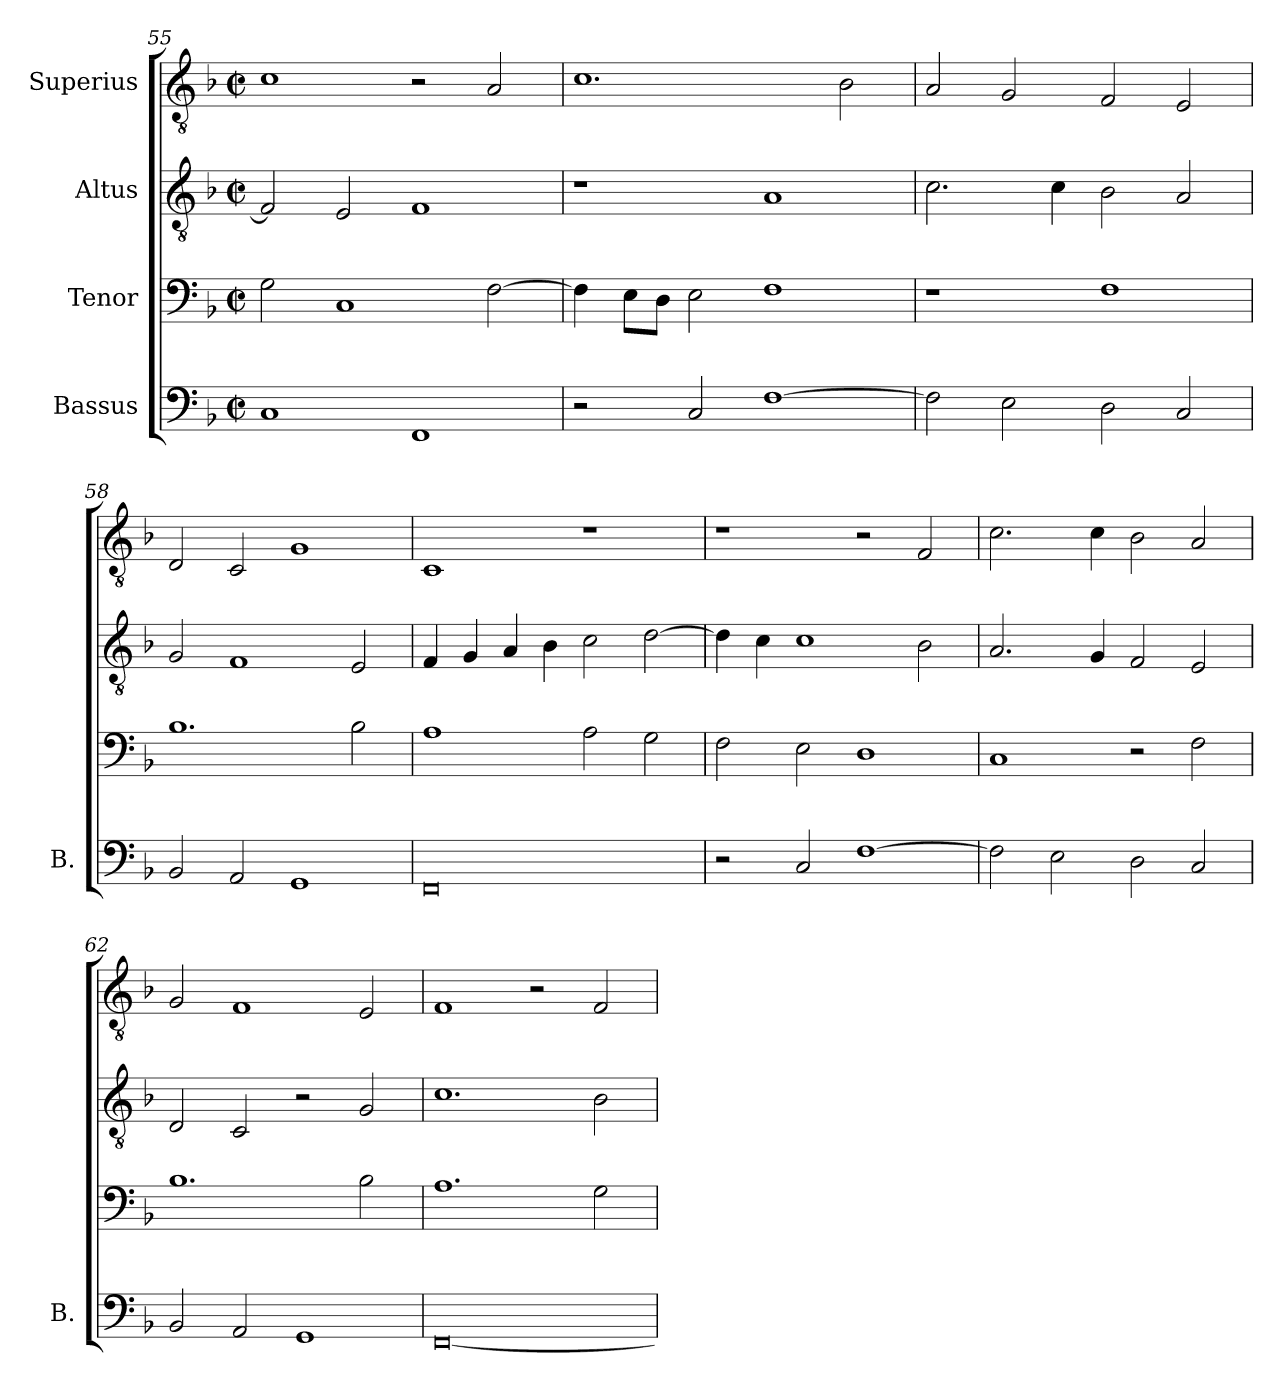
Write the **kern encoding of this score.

**kern	**kern	**kern	**kern
*part4	*part3	*part2	*part1
*staff4	*staff3	*staff2	*staff1
*I"Bassus	*I"Tenor	*I"Altus	*I"Superius
*I'B.	*	*	*
*clefF4	*clefF4	*clefGv2	*clefGv2
*	*	*ITrd7c12	*ITrd7c12
*k[b-]	*k[b-]	*k[b-]	*k[b-]
*F:	*F:	*F:	*F:
*M2/2	*M2/2	*M2/2	*M2/2
*met(c|)	*met(c|)	*met(c|)	*met(c|)
=55	=55	=55	=55
1Ci	2Gi\	2FFi/]	1Ci
.	1Ci	2EEi/	.
1FFi	.	1FFi	2r
.	[>2Fi\	.	2AAi/
=56	=56	=56	=56
2r	4Fi\]	1r	1.Ci
.	8Ei\L	.	.
.	8Di\J	.	.
2Ci/	2Ei\	.	.
[>1Fi	1Fi	1AAi	.
.	.	.	2BB-i\
!!LO:LB:g=z
=57	=57	=57	=57
2Fi\]	1r	2.Ci\	2AAi/
2Ei\	.	.	2GGi/
.	.	4Ci\	.
2Di\	1Fi	2BB-i\	2FFi/
2Ci/	.	2AAi/	2EEi/
=58	=58	=58	=58
2BB-i/	1.B-i	2GGi/	2DDi/
2AAi/	.	1FFi	2CCi/
1GGi	.	.	1GGi
.	2B-i\	2EEi/	.
=59	=59	=59	=59
0FFi	1Ai	4FFi/	1CCi
.	.	4GGi/	.
.	.	4AAi/	.
.	.	4BB-i\	.
.	2Ai\	2Ci\	1r
.	2Gi\	[>2Di\	.
=60	=60	=60	=60
2r	2Fi\	4Di\]	1r
.	.	4Ci\	.
2Ci/	2Ei\	1Ci	.
[>1Fi	1Di	.	2r
.	.	2BB-i\	2FFi/
=61	=61	=61	=61
2Fi\]	1Ci	2.AAi/	2.Ci\
2Ei\	.	.	.
.	.	4GGi/	4Ci\
2Di\	2r	2FFi/	2BB-i\
2Ci/	2Fi\	2EEi/	2AAi/
!!LO:PB:g=z
=62	=62	=62	=62
2BB-i/	1.B-i	2DDi/	2GGi/
2AAi/	.	2CCi/	1FFi
1GGi	.	2r	.
.	2B-i\	2GGi/	2EEi/
=63	=63	=63	=63
[<0FFi	1.Ai	1.Ci	1FFi
.	.	.	2r
.	2Gi\	2BB-i\	2FFi/
=	=	=	=
*-	*-	*-	*-
